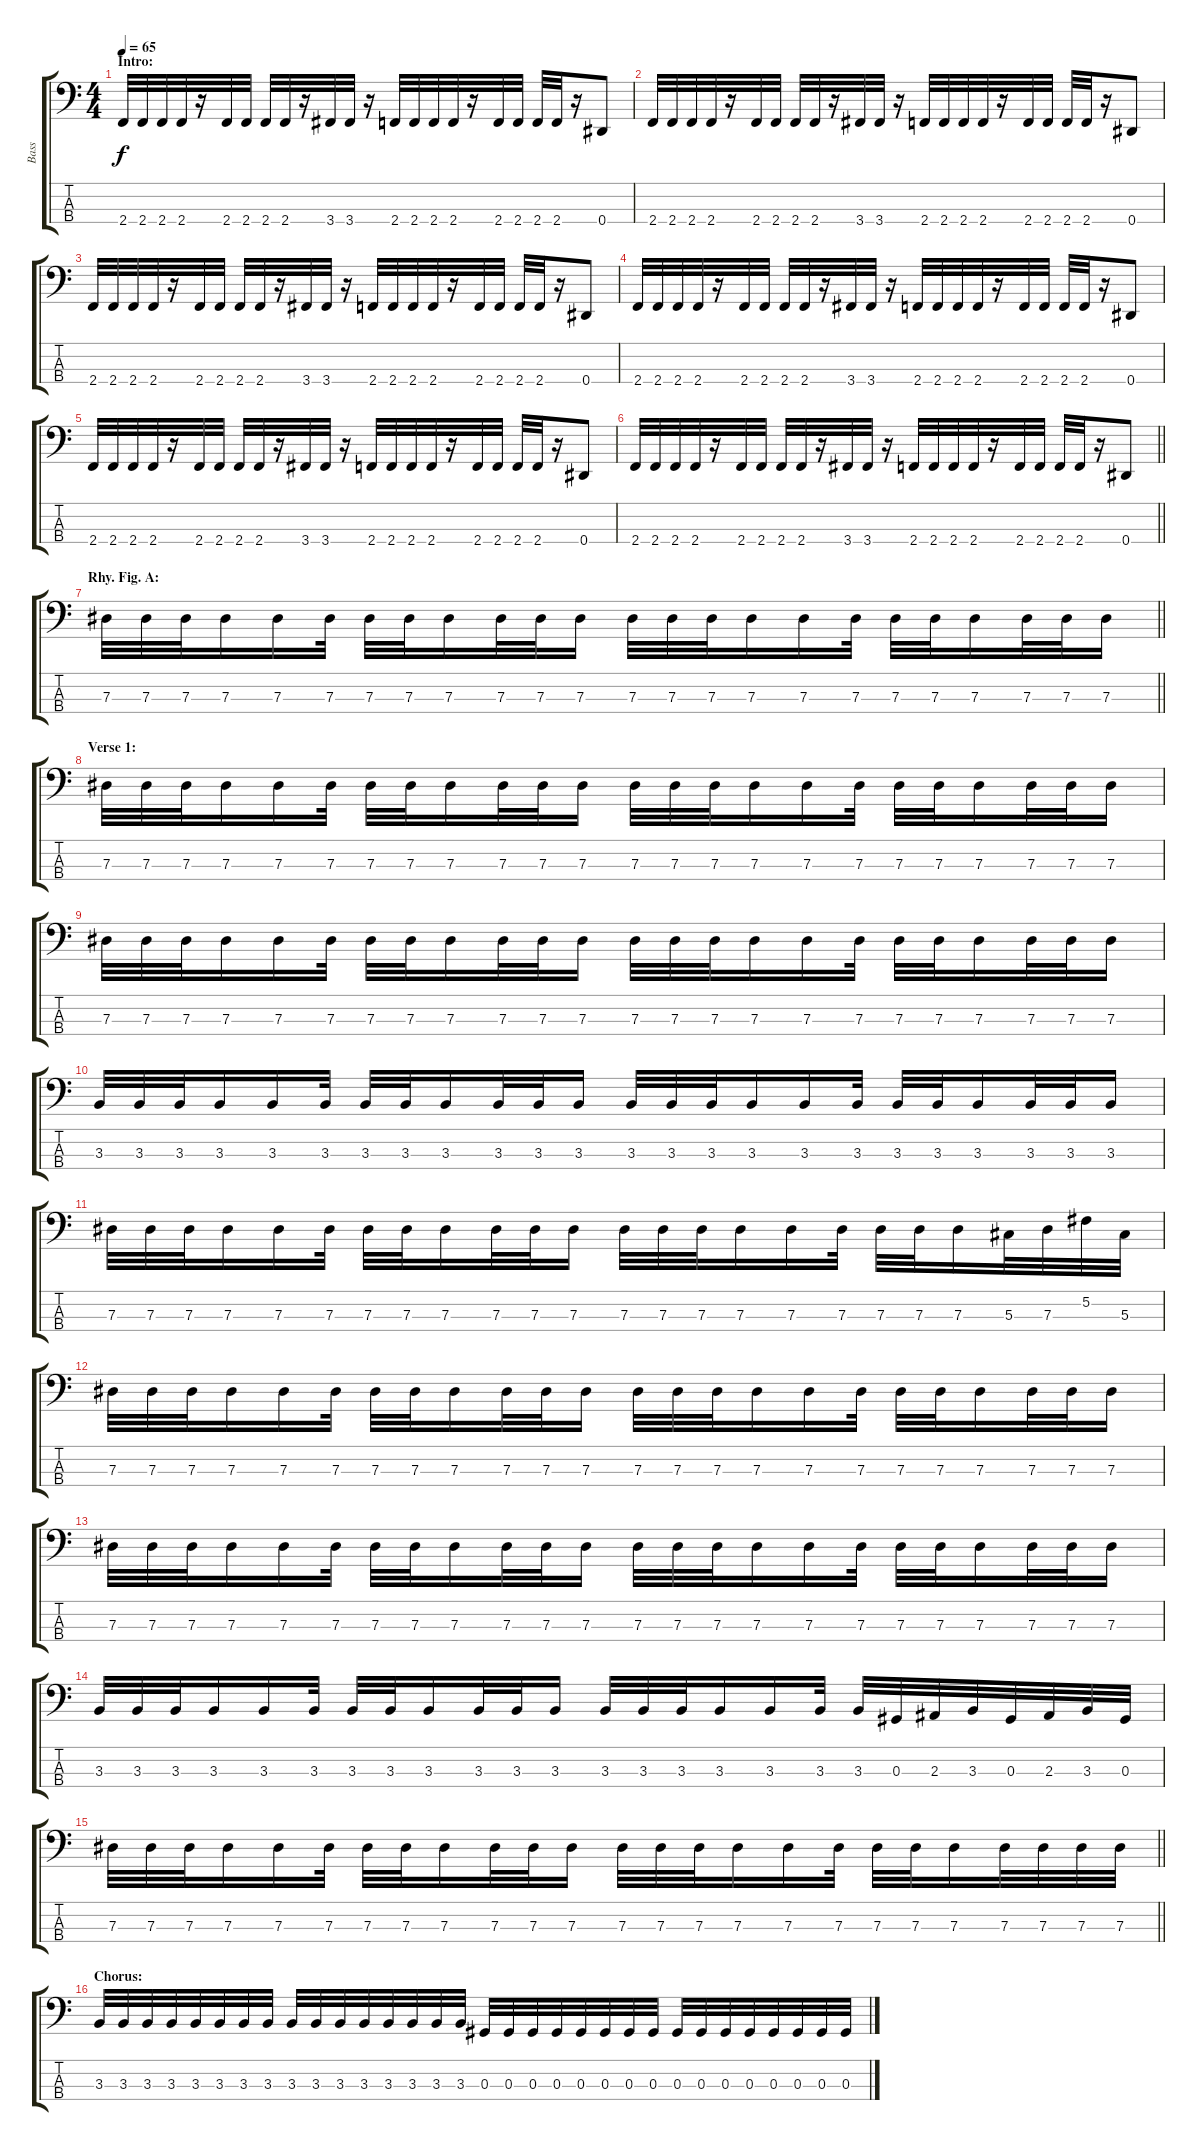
\track ("Bass" "Bass") {instrument electricbassfinger}
\staff {score tabs}
\tuning (Gb2 Db2 Ab1 Eb1) {hide}
\ts (4 4)
\section ("" "Intro:")
\tempo 65
\clef f4
\ks c
2.4.32{dy f instrument electricbassfinger} 2.4.32 2.4.32 2.4.32 r.16 2.4.32 2.4.32 2.4.32 2.4.32 r.16 3.4.32 3.4.32 r.16 2.4.32 2.4.32 2.4.32 2.4.32 r.16 2.4.32 2.4.32 2.4.32 2.4.32 r.16 0.4.8 |
2.4.32 2.4.32 2.4.32 2.4.32 r.16 2.4.32 2.4.32 2.4.32 2.4.32 r.16 3.4.32 3.4.32 r.16 2.4.32 2.4.32 2.4.32 2.4.32 r.16 2.4.32 2.4.32 2.4.32 2.4.32 r.16 0.4.8 |
2.4.32 2.4.32 2.4.32 2.4.32 r.16 2.4.32 2.4.32 2.4.32 2.4.32 r.16 3.4.32 3.4.32 r.16 2.4.32 2.4.32 2.4.32 2.4.32 r.16 2.4.32 2.4.32 2.4.32 2.4.32 r.16 0.4.8 |
2.4.32 2.4.32 2.4.32 2.4.32 r.16 2.4.32 2.4.32 2.4.32 2.4.32 r.16 3.4.32 3.4.32 r.16 2.4.32 2.4.32 2.4.32 2.4.32 r.16 2.4.32 2.4.32 2.4.32 2.4.32 r.16 0.4.8 |
2.4.32 2.4.32 2.4.32 2.4.32 r.16 2.4.32 2.4.32 2.4.32 2.4.32 r.16 3.4.32 3.4.32 r.16 2.4.32 2.4.32 2.4.32 2.4.32 r.16 2.4.32 2.4.32 2.4.32 2.4.32 r.16 0.4.8 |
\barLineRight lightlight
2.4.32 2.4.32 2.4.32 2.4.32 r.16 2.4.32 2.4.32 2.4.32 2.4.32 r.16 3.4.32 3.4.32 r.16 2.4.32 2.4.32 2.4.32 2.4.32 r.16 2.4.32 2.4.32 2.4.32 2.4.32 r.16 0.4.8 |
\section ("" "Rhy. Fig. A:")
\barLineRight lightlight
7.3.32 7.3.32 7.3.32 7.3.16 7.3.16 7.3.32 7.3.32 7.3.32 7.3.16 7.3.32 7.3.32 7.3.16 7.3.32 7.3.32 7.3.32 7.3.16 7.3.16 7.3.32 7.3.32 7.3.32 7.3.16 7.3.32 7.3.32 7.3.16 |
\section ("" "Verse 1:")
7.3.32 7.3.32 7.3.32 7.3.16 7.3.16 7.3.32 7.3.32 7.3.32 7.3.16 7.3.32 7.3.32 7.3.16 7.3.32 7.3.32 7.3.32 7.3.16 7.3.16 7.3.32 7.3.32 7.3.32 7.3.16 7.3.32 7.3.32 7.3.16 |
7.3.32 7.3.32 7.3.32 7.3.16 7.3.16 7.3.32 7.3.32 7.3.32 7.3.16 7.3.32 7.3.32 7.3.16 7.3.32 7.3.32 7.3.32 7.3.16 7.3.16 7.3.32 7.3.32 7.3.32 7.3.16 7.3.32 7.3.32 7.3.16 |
3.3.32 3.3.32 3.3.32 3.3.16 3.3.16 3.3.32 3.3.32 3.3.32 3.3.16 3.3.32 3.3.32 3.3.16 3.3.32 3.3.32 3.3.32 3.3.16 3.3.16 3.3.32 3.3.32 3.3.32 3.3.16 3.3.32 3.3.32 3.3.16 |
7.3.32 7.3.32 7.3.32 7.3.16 7.3.16 7.3.32 7.3.32 7.3.32 7.3.16 7.3.32 7.3.32 7.3.16 7.3.32 7.3.32 7.3.32 7.3.16 7.3.16 7.3.32 7.3.32 7.3.32 7.3.16 5.3.32 7.3.32 5.2.32 5.3.32 |
7.3.32 7.3.32 7.3.32 7.3.16 7.3.16 7.3.32 7.3.32 7.3.32 7.3.16 7.3.32 7.3.32 7.3.16 7.3.32 7.3.32 7.3.32 7.3.16 7.3.16 7.3.32 7.3.32 7.3.32 7.3.16 7.3.32 7.3.32 7.3.16 |
7.3.32 7.3.32 7.3.32 7.3.16 7.3.16 7.3.32 7.3.32 7.3.32 7.3.16 7.3.32 7.3.32 7.3.16 7.3.32 7.3.32 7.3.32 7.3.16 7.3.16 7.3.32 7.3.32 7.3.32 7.3.16 7.3.32 7.3.32 7.3.16 |
3.3.32 3.3.32 3.3.32 3.3.16 3.3.16 3.3.32 3.3.32 3.3.32 3.3.16 3.3.32 3.3.32 3.3.16 3.3.32 3.3.32 3.3.32 3.3.16 3.3.16 3.3.32 3.3.32 0.3.32 2.3.32 3.3.32 0.3.32 2.3.32 3.3.32 0.3.32 |
\barLineRight lightlight
7.3.32 7.3.32 7.3.32 7.3.16 7.3.16 7.3.32 7.3.32 7.3.32 7.3.16 7.3.32 7.3.32 7.3.16 7.3.32 7.3.32 7.3.32 7.3.16 7.3.16 7.3.32 7.3.32 7.3.32 7.3.16 7.3.32 7.3.32 7.3.32 7.3.32 |
\section ("" "Chorus:")
3.3.32 3.3.32 3.3.32 3.3.32 3.3.32 3.3.32 3.3.32 3.3.32 3.3.32 3.3.32 3.3.32 3.3.32 3.3.32 3.3.32 3.3.32 3.3.32 0.3.32 0.3.32 0.3.32 0.3.32 0.3.32 0.3.32 0.3.32 0.3.32 0.3.32 0.3.32 0.3.32 0.3.32 0.3.32 0.3.32 0.3.32 0.3.32
